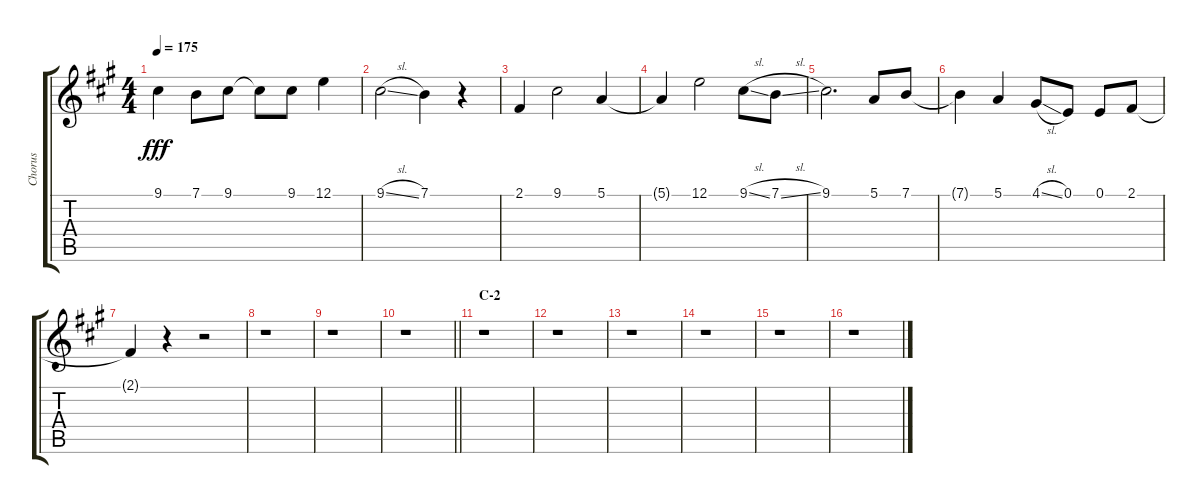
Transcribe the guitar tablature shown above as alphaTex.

\track ("Chorus" "Chorus") {instrument voiceoohs}
\staff {score tabs}
\tuning (E4 B3 G3 D3 A2 E2) {hide}
\ts (4 4)
\tempo 175
\clef g2
\ks a
9.1.4{dy fff} 7.1.8 9.1.8 9.1{t}.8 9.1.8 12.1.4 |
9.1{sl}.2 7.1.4 r.4 |
2.1.4 9.1.2 5.1.4 |
5.1{t}.4 12.1.2 9.1{sl}.8 7.1{sl}.8 |
9.1.2{d} 5.1.8 7.1.8 |
7.1{t}.4 5.1.4 4.1{sl}.8 0.1.8 0.1.8 2.1.8 |
2.1{t}.4 r.4 r.2 |
r.1 |
r.1 |
\barLineRight lightlight
r.1 |
\section ("" "C-2")
r.1 |
r.1 |
r.1 |
r.1 |
r.1 |
r.1
